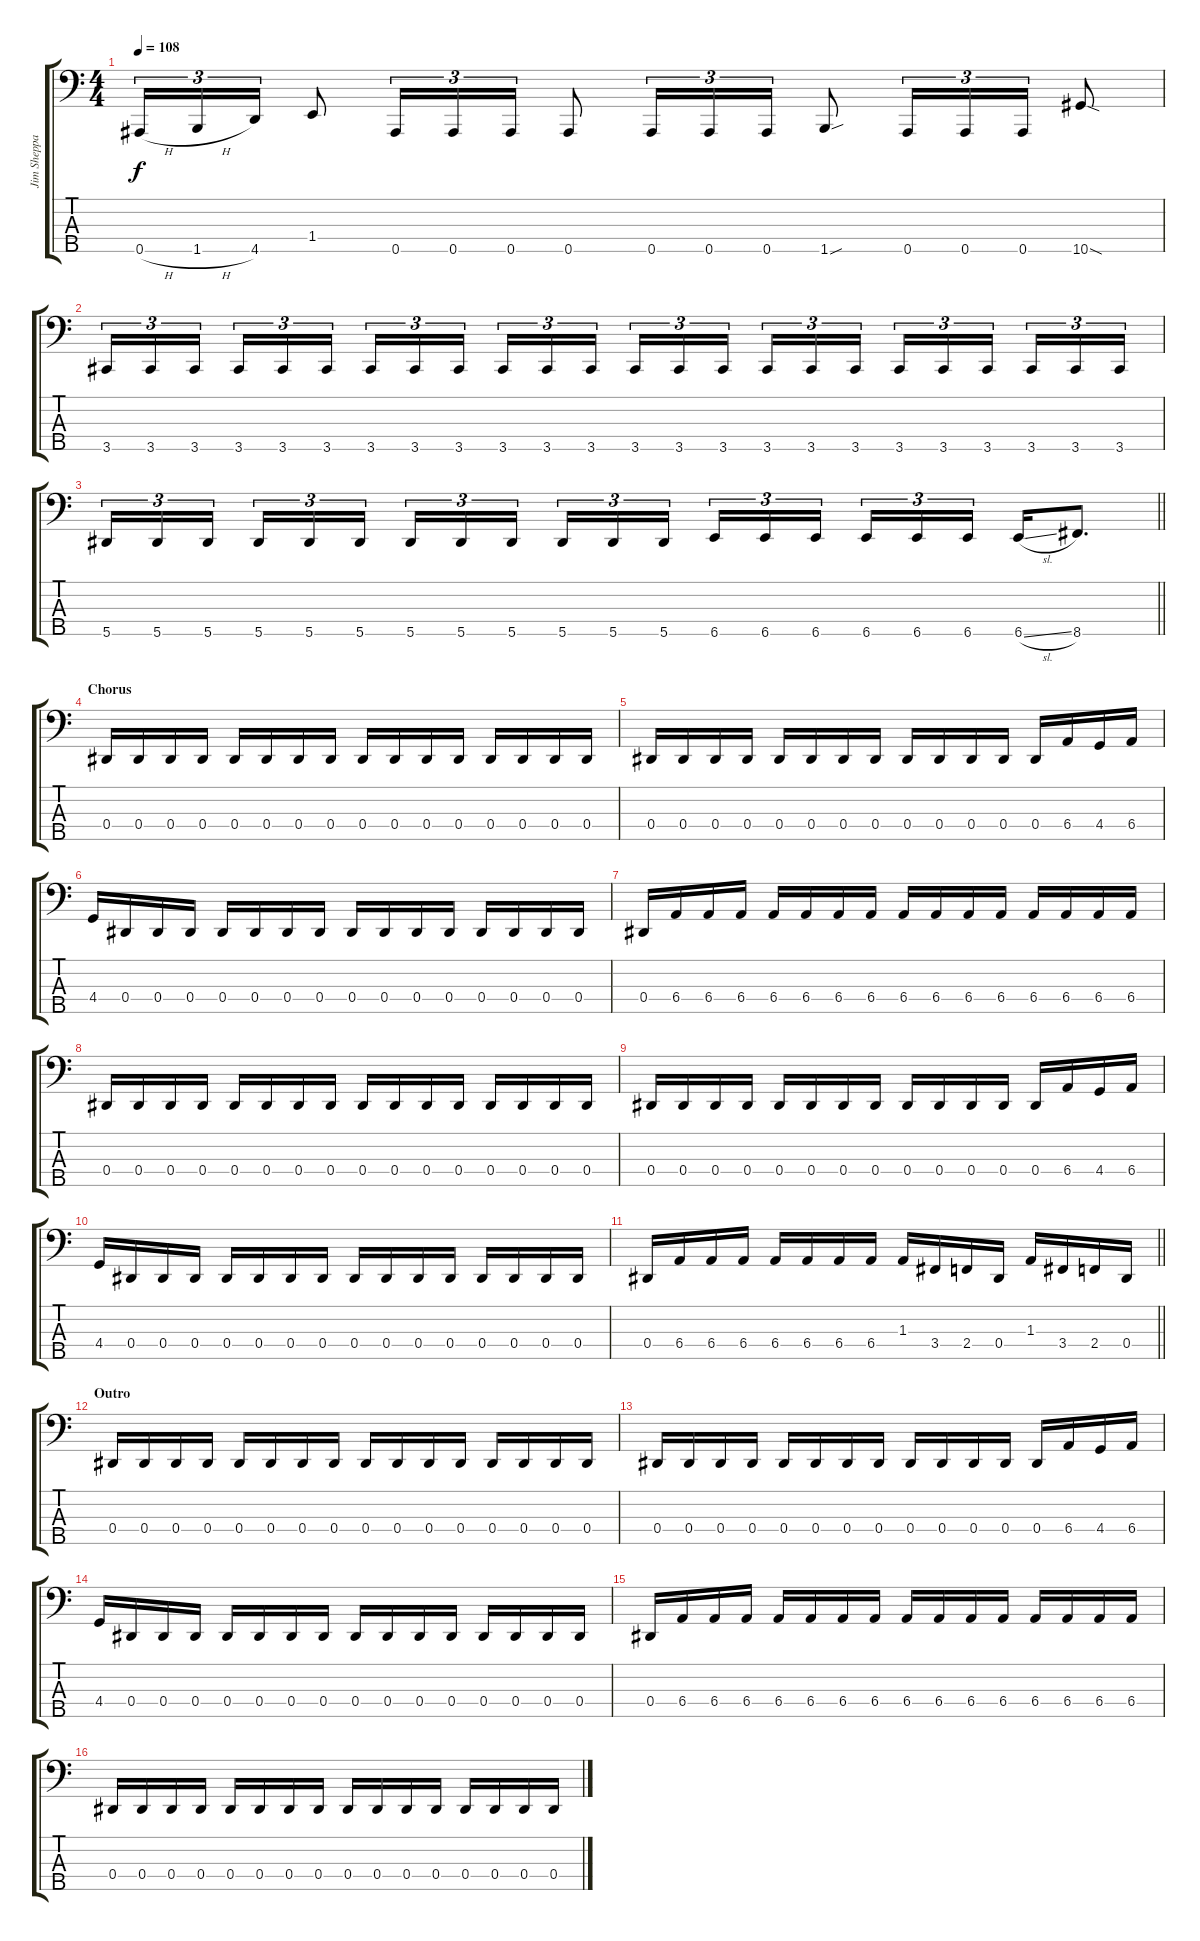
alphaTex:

\track ("Jim Sheppard" "Jim Sheppa") {instrument electricbassfinger}
\staff {score tabs}
\tuning (Gb2 Db2 Ab1 Eb1 Bb0) {hide}
\ts (4 4)
\tempo 108
\clef f4
\ks c
0.5{h}.16{tu (3 2) dy f} 1.5{h}.16{tu (3 2)} 4.5.16{tu (3 2)} 1.4.8 0.5.16{tu (3 2)} 0.5.16{tu (3 2)} 0.5.16{tu (3 2)} 0.5.8 0.5.16{tu (3 2)} 0.5.16{tu (3 2)} 0.5.16{tu (3 2)} 1.5{sou}.8 0.5.16{tu (3 2)} 0.5.16{tu (3 2)} 0.5.16{tu (3 2)} 10.5{sod}.8 |
3.5.16{tu (3 2)} 3.5.16{tu (3 2)} 3.5.16{tu (3 2) beam splitsecondary} 3.5.16{tu (3 2)} 3.5.16{tu (3 2)} 3.5.16{tu (3 2)} 3.5.16{tu (3 2)} 3.5.16{tu (3 2)} 3.5.16{tu (3 2) beam splitsecondary} 3.5.16{tu (3 2)} 3.5.16{tu (3 2)} 3.5.16{tu (3 2)} 3.5.16{tu (3 2)} 3.5.16{tu (3 2)} 3.5.16{tu (3 2) beam splitsecondary} 3.5.16{tu (3 2)} 3.5.16{tu (3 2)} 3.5.16{tu (3 2)} 3.5.16{tu (3 2)} 3.5.16{tu (3 2)} 3.5.16{tu (3 2) beam splitsecondary} 3.5.16{tu (3 2)} 3.5.16{tu (3 2)} 3.5.16{tu (3 2)} |
\barLineRight lightlight
5.5.16{tu (3 2)} 5.5.16{tu (3 2)} 5.5.16{tu (3 2) beam splitsecondary} 5.5.16{tu (3 2)} 5.5.16{tu (3 2)} 5.5.16{tu (3 2)} 5.5.16{tu (3 2)} 5.5.16{tu (3 2)} 5.5.16{tu (3 2) beam splitsecondary} 5.5.16{tu (3 2)} 5.5.16{tu (3 2)} 5.5.16{tu (3 2)} 6.5.16{tu (3 2)} 6.5.16{tu (3 2)} 6.5.16{tu (3 2) beam splitsecondary} 6.5.16{tu (3 2)} 6.5.16{tu (3 2)} 6.5.16{tu (3 2)} 6.5{sl}.16 8.5.8{d} |
\section ("" "Chorus")
0.4.16 0.4.16 0.4.16 0.4.16 0.4.16 0.4.16 0.4.16 0.4.16 0.4.16 0.4.16 0.4.16 0.4.16 0.4.16 0.4.16 0.4.16 0.4.16 |
0.4.16 0.4.16 0.4.16 0.4.16 0.4.16 0.4.16 0.4.16 0.4.16 0.4.16 0.4.16 0.4.16 0.4.16 0.4.16 6.4.16 4.4.16 6.4.16 |
4.4.16 0.4.16 0.4.16 0.4.16 0.4.16 0.4.16 0.4.16 0.4.16 0.4.16 0.4.16 0.4.16 0.4.16 0.4.16 0.4.16 0.4.16 0.4.16 |
0.4.16 6.4.16 6.4.16 6.4.16 6.4.16 6.4.16 6.4.16 6.4.16 6.4.16 6.4.16 6.4.16 6.4.16 6.4.16 6.4.16 6.4.16 6.4.16 |
0.4.16 0.4.16 0.4.16 0.4.16 0.4.16 0.4.16 0.4.16 0.4.16 0.4.16 0.4.16 0.4.16 0.4.16 0.4.16 0.4.16 0.4.16 0.4.16 |
0.4.16 0.4.16 0.4.16 0.4.16 0.4.16 0.4.16 0.4.16 0.4.16 0.4.16 0.4.16 0.4.16 0.4.16 0.4.16 6.4.16 4.4.16 6.4.16 |
4.4.16 0.4.16 0.4.16 0.4.16 0.4.16 0.4.16 0.4.16 0.4.16 0.4.16 0.4.16 0.4.16 0.4.16 0.4.16 0.4.16 0.4.16 0.4.16 |
\barLineRight lightlight
0.4.16 6.4.16 6.4.16 6.4.16 6.4.16 6.4.16 6.4.16 6.4.16 1.3.16 3.4.16 2.4.16 0.4.16 1.3.16 3.4.16 2.4.16 0.4.16 |
\section ("" "Outro")
0.4.16 0.4.16 0.4.16 0.4.16 0.4.16 0.4.16 0.4.16 0.4.16 0.4.16 0.4.16 0.4.16 0.4.16 0.4.16 0.4.16 0.4.16 0.4.16 |
0.4.16 0.4.16 0.4.16 0.4.16 0.4.16 0.4.16 0.4.16 0.4.16 0.4.16 0.4.16 0.4.16 0.4.16 0.4.16 6.4.16 4.4.16 6.4.16 |
4.4.16 0.4.16 0.4.16 0.4.16 0.4.16 0.4.16 0.4.16 0.4.16 0.4.16 0.4.16 0.4.16 0.4.16 0.4.16 0.4.16 0.4.16 0.4.16 |
0.4.16 6.4.16 6.4.16 6.4.16 6.4.16 6.4.16 6.4.16 6.4.16 6.4.16 6.4.16 6.4.16 6.4.16 6.4.16 6.4.16 6.4.16 6.4.16 |
0.4.16 0.4.16 0.4.16 0.4.16 0.4.16 0.4.16 0.4.16 0.4.16 0.4.16 0.4.16 0.4.16 0.4.16 0.4.16 0.4.16 0.4.16 0.4.16
